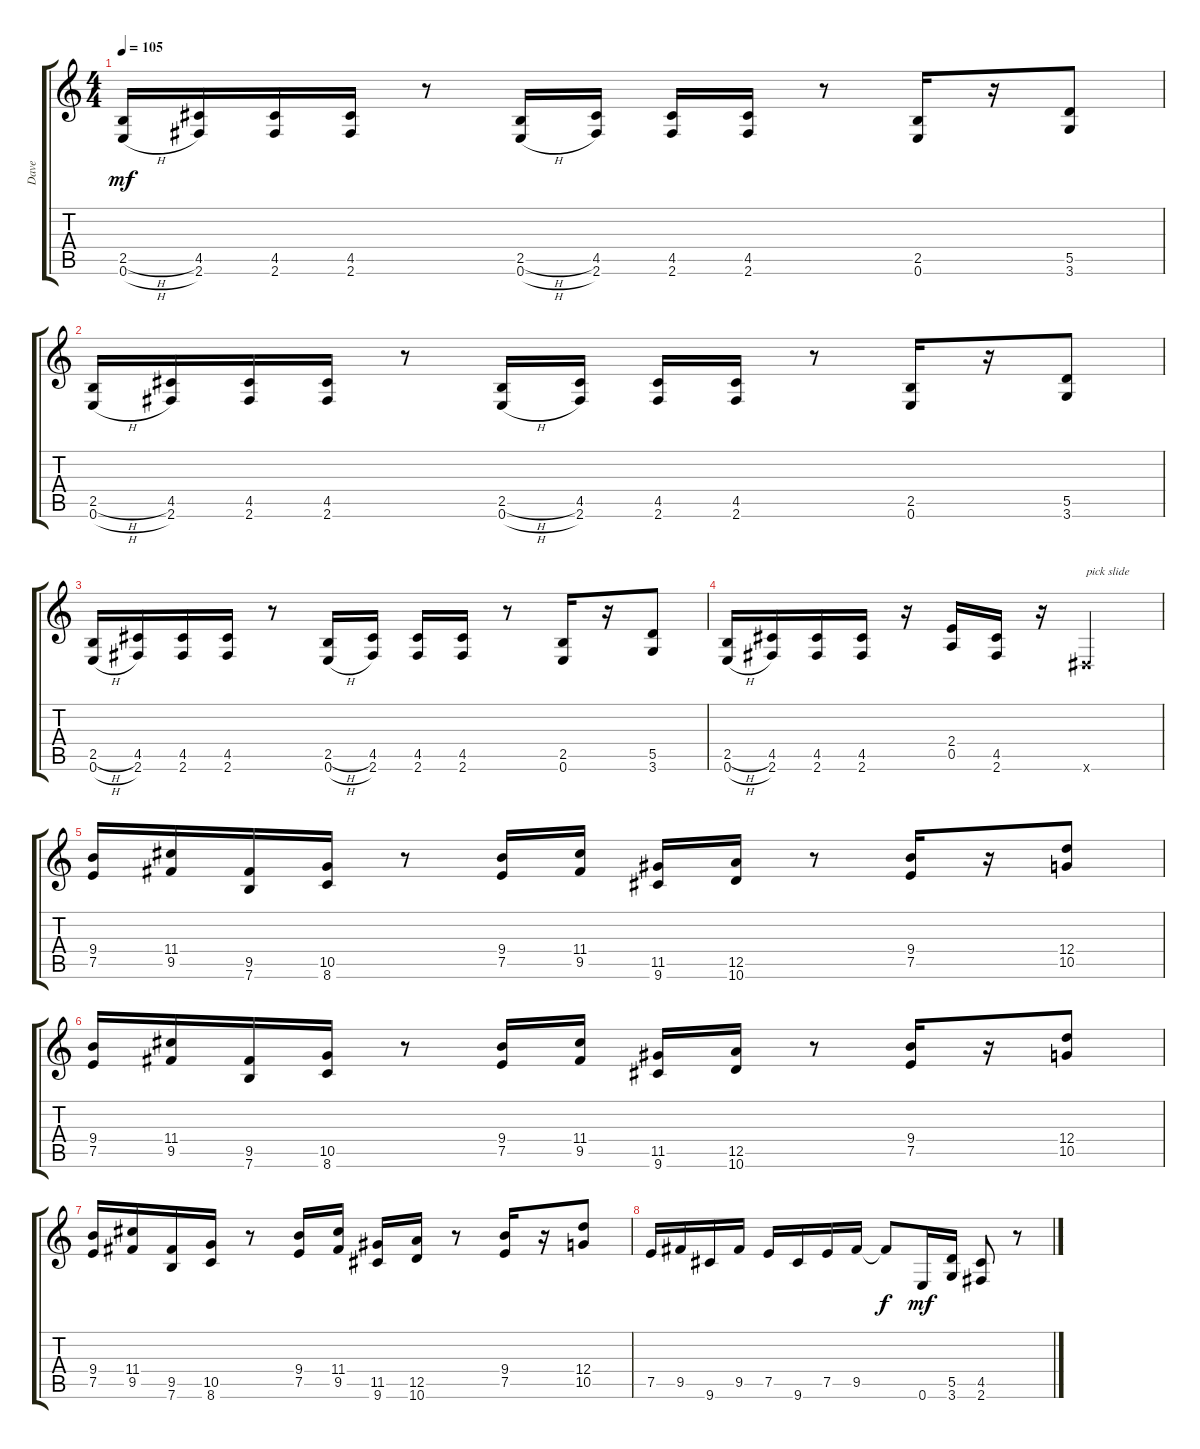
\track ("Dave" "Dave") {instrument distortionguitar}
\staff {score tabs}
\tuning (E4 B3 G3 D3 A2 E2) {hide}
\ts (4 4)
\tempo 105
\clef g2
\ks c
(2.5{h} 0.6{h}).16{dy mf} (4.5 2.6).16 (4.5 2.6).16 (4.5 2.6).16 r.8 (2.5{h} 0.6{h}).16 (4.5 2.6).16 (4.5 2.6).16 (4.5 2.6).16 r.8 (2.5 0.6).16 r.16 (5.5 3.6).8 |
(2.5{h} 0.6{h}).16 (4.5 2.6).16 (4.5 2.6).16 (4.5 2.6).16 r.8 (2.5{h} 0.6{h}).16 (4.5 2.6).16 (4.5 2.6).16 (4.5 2.6).16 r.8 (2.5 0.6).16 r.16 (5.5 3.6).8 |
(2.5{h} 0.6{h}).16 (4.5 2.6).16 (4.5 2.6).16 (4.5 2.6).16 r.8 (2.5{h} 0.6{h}).16 (4.5 2.6).16 (4.5 2.6).16 (4.5 2.6).16 r.8 (2.5 0.6).16 r.16 (5.5 3.6).8 |
(2.5{h} 0.6{h}).16 (4.5 2.6).16 (4.5 2.6).16 (4.5 2.6).16 r.16 (2.4 0.5).16 (4.5 2.6).16 r.16 -1.6{x}.2{txt "pick slide"} |
(9.4 7.5).16 (11.4 9.5).16 (9.5 7.6).16 (10.5 8.6).16 r.8 (9.4 7.5).16 (11.4 9.5).16 (11.5 9.6).16 (12.5 10.6).16 r.8 (9.4 7.5).16 r.16 (12.4 10.5).8 |
(9.4 7.5).16 (11.4 9.5).16 (9.5 7.6).16 (10.5 8.6).16 r.8 (9.4 7.5).16 (11.4 9.5).16 (11.5 9.6).16 (12.5 10.6).16 r.8 (9.4 7.5).16 r.16 (12.4 10.5).8 |
(9.4 7.5).16 (11.4 9.5).16 (9.5 7.6).16 (10.5 8.6).16 r.8 (9.4 7.5).16 (11.4 9.5).16 (11.5 9.6).16 (12.5 10.6).16 r.8 (9.4 7.5).16 r.16 (12.4 10.5).8 |
7.5.16 9.5.16 9.6.16 9.5.16 7.5.16 9.6.16 7.5.16 9.5.16 9.5{t}.8{dy f} 0.6.16{dy mf} (5.5 3.6).16 (4.5 2.6).8 r.8
